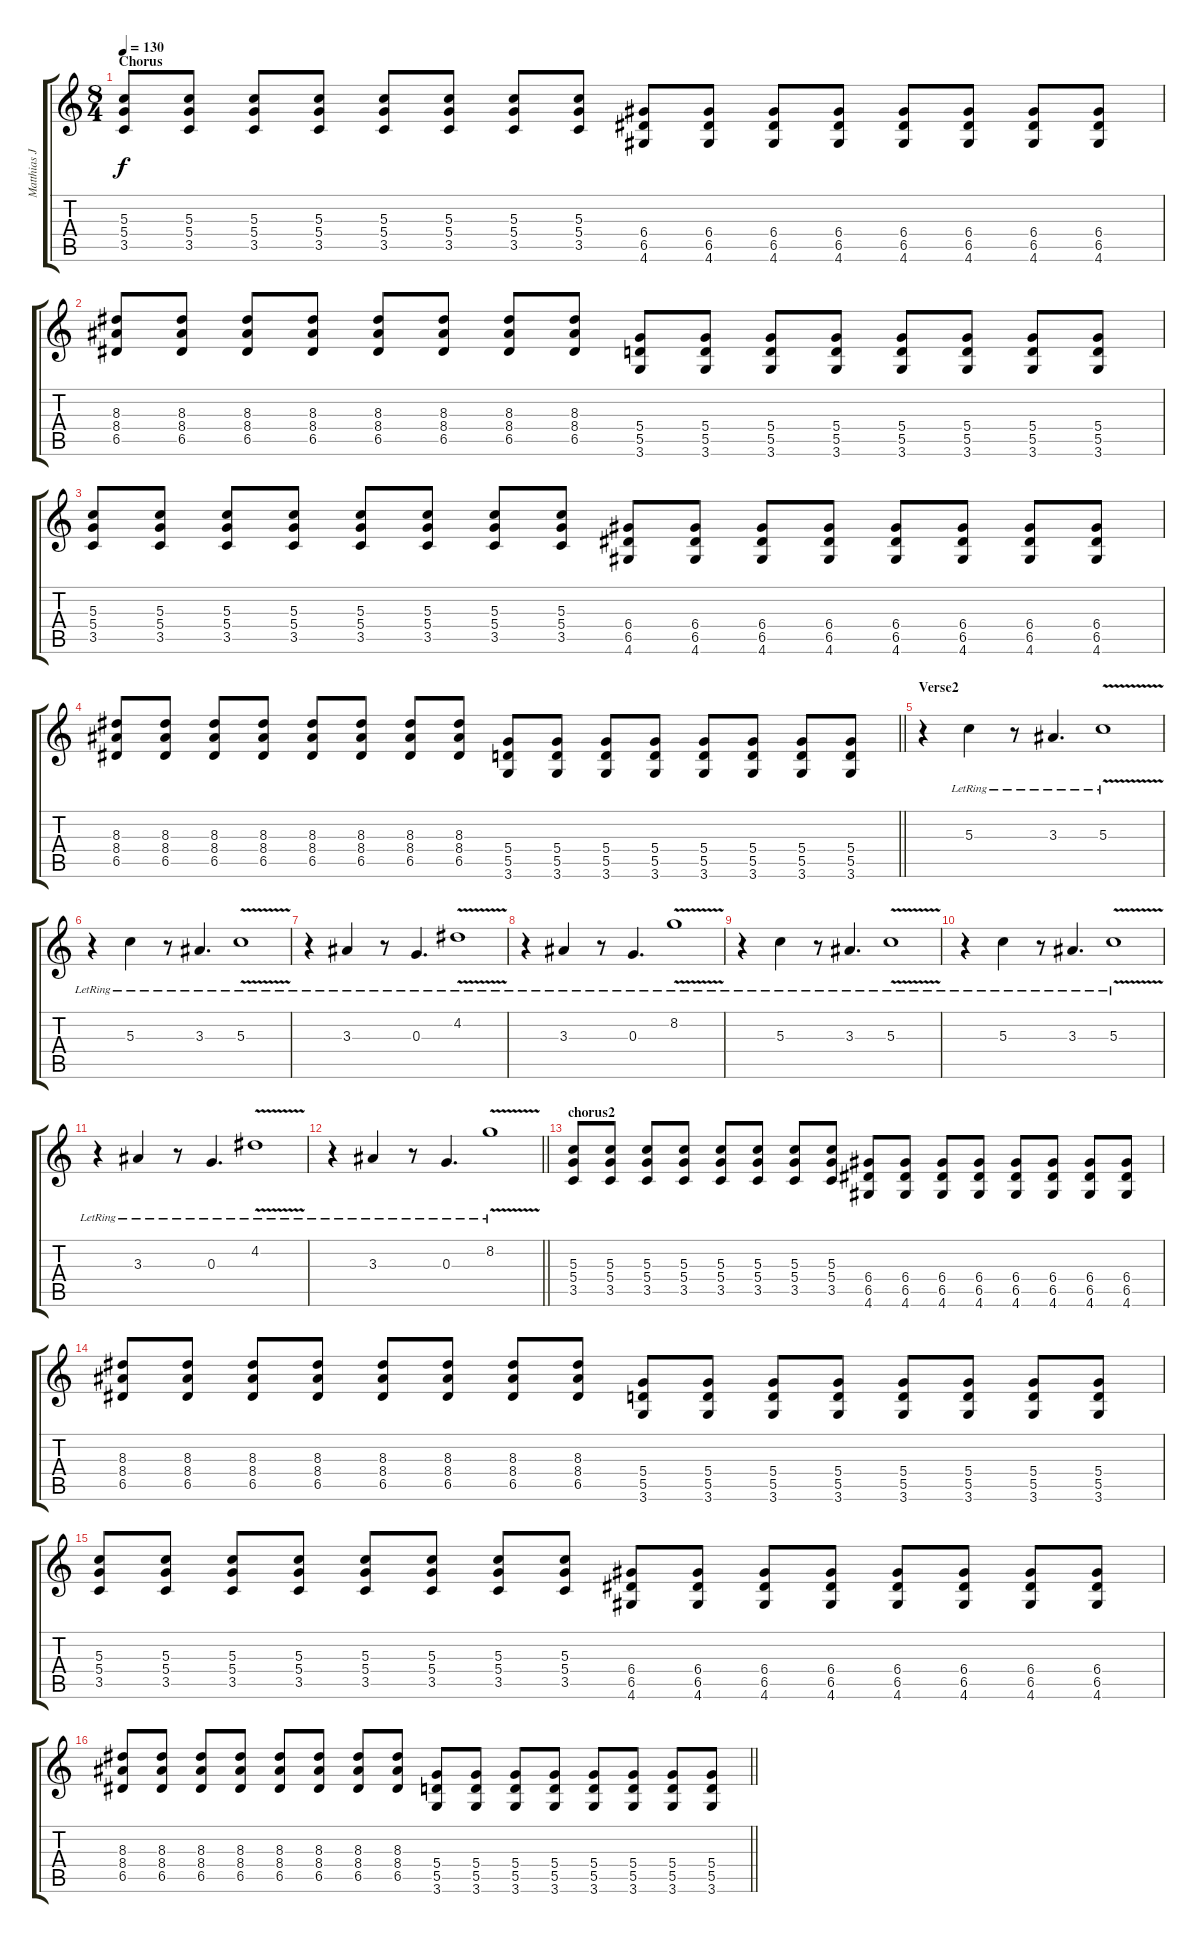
\track ("Matthias Jabs" "Matthias J") {instrument overdrivenguitar}
\staff {score tabs}
\tuning (E4 B3 G3 D3 A2 E2) {hide}
\ts (8 4)
\section ("" "Chorus")
\tempo 130
\clef g2
\ks c
(5.3 5.4 3.5).8{dy f} (5.3 5.4 3.5).8 (5.3 5.4 3.5).8 (5.3 5.4 3.5).8 (5.3 5.4 3.5).8 (5.3 5.4 3.5).8 (5.3 5.4 3.5).8 (5.3 5.4 3.5).8 (6.4 6.5 4.6).8 (6.4 6.5 4.6).8 (6.4 6.5 4.6).8 (6.4 6.5 4.6).8 (6.4 6.5 4.6).8 (6.4 6.5 4.6).8 (6.4 6.5 4.6).8 (6.4 6.5 4.6).8 |
(8.3 8.4 6.5).8 (8.3 8.4 6.5).8 (8.3 8.4 6.5).8 (8.3 8.4 6.5).8 (8.3 8.4 6.5).8 (8.3 8.4 6.5).8 (8.3 8.4 6.5).8 (8.3 8.4 6.5).8 (5.4 5.5 3.6).8 (5.4 5.5 3.6).8 (5.4 5.5 3.6).8 (5.4 5.5 3.6).8 (5.4 5.5 3.6).8 (5.4 5.5 3.6).8 (5.4 5.5 3.6).8 (5.4 5.5 3.6).8 |
(5.3 5.4 3.5).8 (5.3 5.4 3.5).8 (5.3 5.4 3.5).8 (5.3 5.4 3.5).8 (5.3 5.4 3.5).8 (5.3 5.4 3.5).8 (5.3 5.4 3.5).8 (5.3 5.4 3.5).8 (6.4 6.5 4.6).8 (6.4 6.5 4.6).8 (6.4 6.5 4.6).8 (6.4 6.5 4.6).8 (6.4 6.5 4.6).8 (6.4 6.5 4.6).8 (6.4 6.5 4.6).8 (6.4 6.5 4.6).8 |
\barLineRight lightlight
(8.3 8.4 6.5).8 (8.3 8.4 6.5).8 (8.3 8.4 6.5).8 (8.3 8.4 6.5).8 (8.3 8.4 6.5).8 (8.3 8.4 6.5).8 (8.3 8.4 6.5).8 (8.3 8.4 6.5).8 (5.4 5.5 3.6).8 (5.4 5.5 3.6).8 (5.4 5.5 3.6).8 (5.4 5.5 3.6).8 (5.4 5.5 3.6).8 (5.4 5.5 3.6).8 (5.4 5.5 3.6).8 (5.4 5.5 3.6).8 |
\section ("" "Verse2")
r.4 5.3{lr}.4 r.8 3.3{lr}.4{d} 5.3{v lr}.1 |
r.4 5.3{lr}.4 r.8 3.3{lr}.4{d} 5.3{v lr}.1 |
r.4 3.3{lr}.4 r.8 0.3{lr}.4{d} 4.2{v lr}.1 |
r.4 3.3{lr}.4 r.8 0.3{lr}.4{d} 8.2{v lr}.1 |
r.4 5.3{lr}.4 r.8 3.3{lr}.4{d} 5.3{v lr}.1 |
r.4 5.3{lr}.4 r.8 3.3{lr}.4{d} 5.3{v lr}.1 |
r.4 3.3{lr}.4 r.8 0.3{lr}.4{d} 4.2{v lr}.1 |
\barLineRight lightlight
r.4 3.3{lr}.4 r.8 0.3{lr}.4{d} 8.2{v lr}.1 |
\section ("" "chorus2")
(5.3 5.4 3.5).8 (5.3 5.4 3.5).8 (5.3 5.4 3.5).8 (5.3 5.4 3.5).8 (5.3 5.4 3.5).8 (5.3 5.4 3.5).8 (5.3 5.4 3.5).8 (5.3 5.4 3.5).8 (6.4 6.5 4.6).8 (6.4 6.5 4.6).8 (6.4 6.5 4.6).8 (6.4 6.5 4.6).8 (6.4 6.5 4.6).8 (6.4 6.5 4.6).8 (6.4 6.5 4.6).8 (6.4 6.5 4.6).8 |
(8.3 8.4 6.5).8 (8.3 8.4 6.5).8 (8.3 8.4 6.5).8 (8.3 8.4 6.5).8 (8.3 8.4 6.5).8 (8.3 8.4 6.5).8 (8.3 8.4 6.5).8 (8.3 8.4 6.5).8 (5.4 5.5 3.6).8 (5.4 5.5 3.6).8 (5.4 5.5 3.6).8 (5.4 5.5 3.6).8 (5.4 5.5 3.6).8 (5.4 5.5 3.6).8 (5.4 5.5 3.6).8 (5.4 5.5 3.6).8 |
(5.3 5.4 3.5).8 (5.3 5.4 3.5).8 (5.3 5.4 3.5).8 (5.3 5.4 3.5).8 (5.3 5.4 3.5).8 (5.3 5.4 3.5).8 (5.3 5.4 3.5).8 (5.3 5.4 3.5).8 (6.4 6.5 4.6).8 (6.4 6.5 4.6).8 (6.4 6.5 4.6).8 (6.4 6.5 4.6).8 (6.4 6.5 4.6).8 (6.4 6.5 4.6).8 (6.4 6.5 4.6).8 (6.4 6.5 4.6).8 |
\barLineRight lightlight
(8.3 8.4 6.5).8 (8.3 8.4 6.5).8 (8.3 8.4 6.5).8 (8.3 8.4 6.5).8 (8.3 8.4 6.5).8 (8.3 8.4 6.5).8 (8.3 8.4 6.5).8 (8.3 8.4 6.5).8 (5.4 5.5 3.6).8 (5.4 5.5 3.6).8 (5.4 5.5 3.6).8 (5.4 5.5 3.6).8 (5.4 5.5 3.6).8 (5.4 5.5 3.6).8 (5.4 5.5 3.6).8 (5.4 5.5 3.6).8
